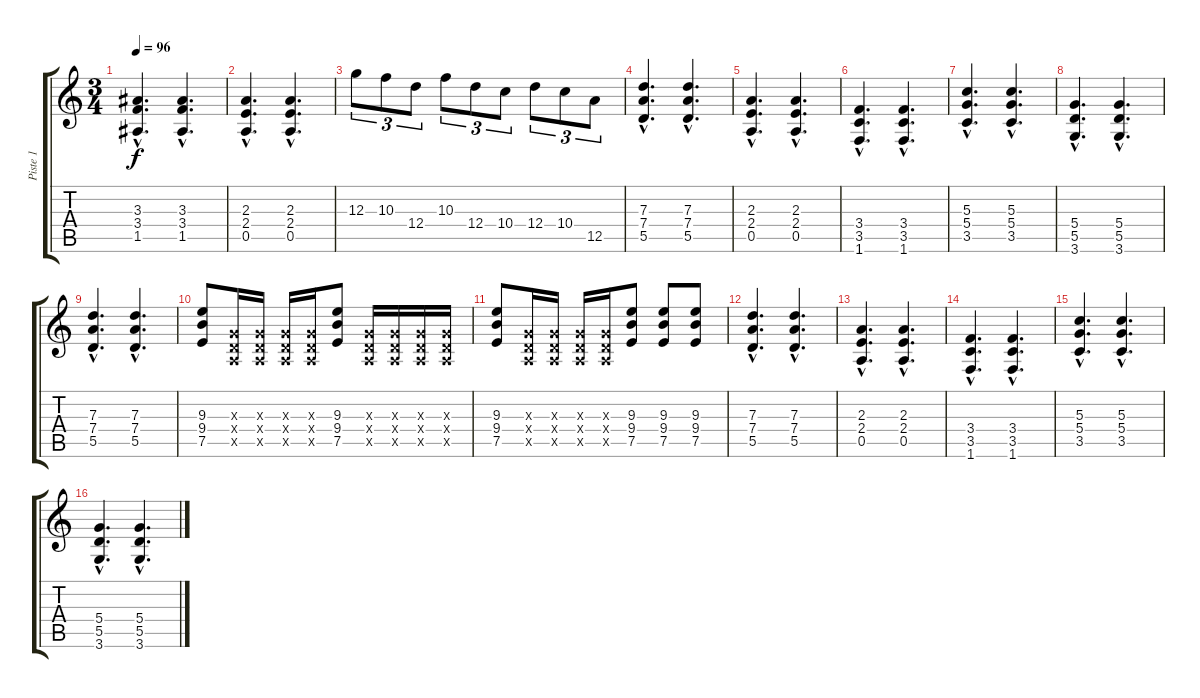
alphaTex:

\track ("Piste 1" "Piste 1") {instrument acousticguitarsteel}
\staff {score tabs}
\tuning (E4 B3 G3 D3 A2 E2) {hide}
\ts (3 4)
\tempo 96
\clef g2
\ks c
(3.3{hac} 3.4{hac} 1.5{hac}).4{d dy f} (3.3{hac} 3.4{hac} 1.5{hac}).4{d} |
(2.3{hac} 2.4{hac} 0.5{hac}).4{d} (2.3{hac} 2.4{hac} 0.5{hac}).4{d} |
12.3.8{tu (3 2)} 10.3.8{tu (3 2)} 12.4.8{tu (3 2)} 10.3.8{tu (3 2)} 12.4.8{tu (3 2)} 10.4.8{tu (3 2)} 12.4.8{tu (3 2)} 10.4.8{tu (3 2)} 12.5.8{tu (3 2)} |
(7.3{hac} 7.4{hac} 5.5{hac}).4{d} (7.3{hac} 7.4{hac} 5.5{hac}).4{d} |
(2.3{hac} 2.4{hac} 0.5{hac}).4{d} (2.3{hac} 2.4{hac} 0.5{hac}).4{d} |
(3.4{hac} 3.5{hac} 1.6{hac}).4{d} (3.4{hac} 3.5{hac} 1.6{hac}).4{d} |
(5.3{hac} 5.4{hac} 3.5{hac}).4{d} (5.3{hac} 5.4{hac} 3.5{hac}).4{d} |
(5.4{hac} 5.5{hac} 3.6{hac}).4{d} (5.4{hac} 5.5{hac} 3.6{hac}).4{d} |
(7.3{hac} 7.4{hac} 5.5{hac}).4{d} (7.3{hac} 7.4{hac} 5.5{hac}).4{d} |
(9.3 9.4 7.5).8 (0.3{x} 0.4{x} 0.5{x}).16 (0.3{x} 0.4{x} 0.5{x}).16 (0.3{x} 0.4{x} 0.5{x}).16 (0.3{x} 0.4{x} 0.5{x}).16 (9.3 9.4 7.5).8 (0.3{x} 0.4{x} 0.5{x}).16 (0.3{x} 0.4{x} 0.5{x}).16 (0.3{x} 0.4{x} 0.5{x}).16 (0.3{x} 0.4{x} 0.5{x}).16 |
(9.3 9.4 7.5).8 (0.3{x} 0.4{x} 0.5{x}).16 (0.3{x} 0.4{x} 0.5{x}).16 (0.3{x} 0.4{x} 0.5{x}).16 (0.3{x} 0.4{x} 0.5{x}).16 (9.3 9.4 7.5).8 (9.3 9.4 7.5).8 (9.3 9.4 7.5).8 |
(7.3{hac} 7.4{hac} 5.5{hac}).4{d} (7.3{hac} 7.4{hac} 5.5{hac}).4{d} |
(2.3{hac} 2.4{hac} 0.5{hac}).4{d} (2.3{hac} 2.4{hac} 0.5{hac}).4{d} |
(3.4{hac} 3.5{hac} 1.6{hac}).4{d} (3.4{hac} 3.5{hac} 1.6{hac}).4{d} |
(5.3{hac} 5.4{hac} 3.5{hac}).4{d} (5.3{hac} 5.4{hac} 3.5{hac}).4{d} |
(5.4{hac} 5.5{hac} 3.6{hac}).4{d} (5.4{hac} 5.5{hac} 3.6{hac}).4{d}
